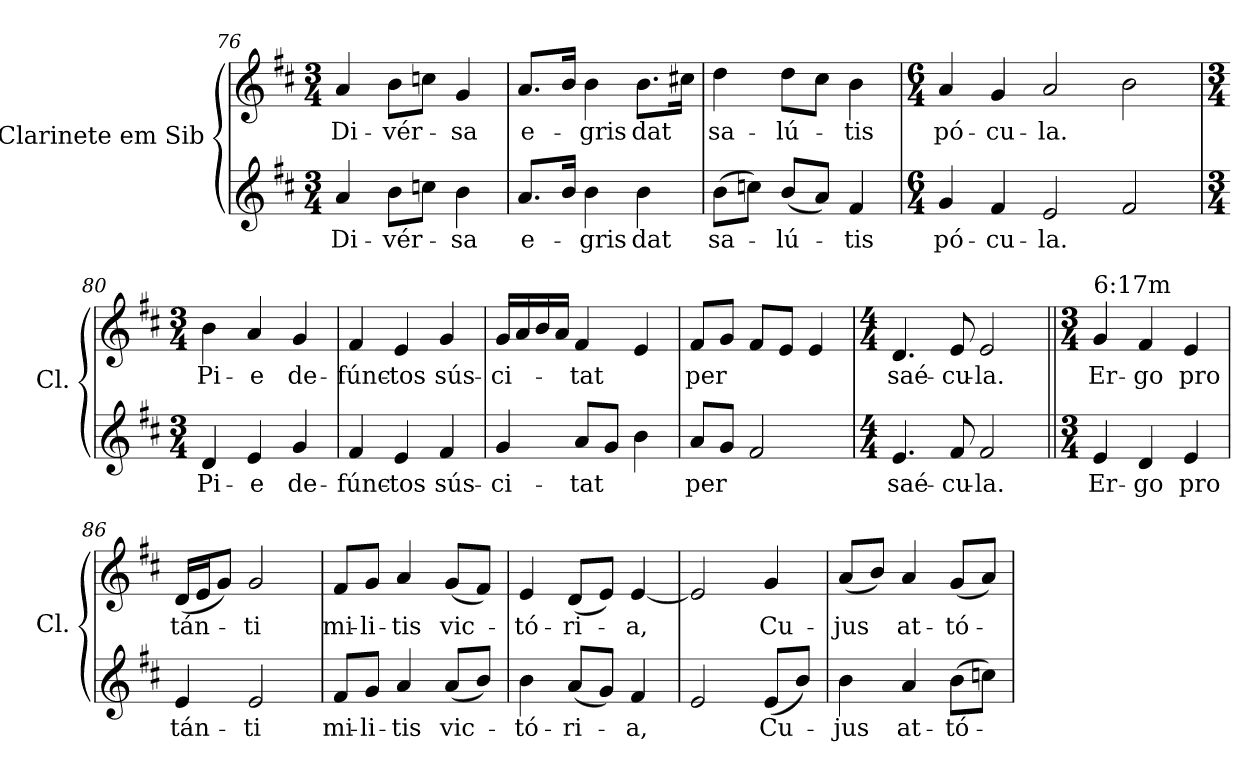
**kern	**text	**kern	**text
*part2	*part2	*part1	*part1
*staff2	*staff2	*staff1	*staff1
*I"Clarinete em Sib	*	*I"Clarinete em Sib	*
*I'Cl.	*	*I'Cl.	*
*clefG2	*	*clefG2	*
*ITrd1c2	*	*ITrd1c2	*
*k[]	*	*k[]	*
*C:	*	*C:	*
*M3/4	*	*M3/4	*
=76	=76	=76	=76
!	!LO:LY:b:color=#000000	!	!
!	!	!	!LO:LY:b:color=#000000
4gi/	Di-	4gi/	Di-
!	!LO:LY:b:color=#000000	!	!
!	!	!	!LO:LY:b:color=#000000
8ai\L	-vér-	8ai\L	-vér-
8b-Xi\J	.	8b-Xi\J	.
!	!LO:LY:b:color=#000000	!	!
!	!	!	!LO:LY:b:color=#000000
4ai\	-sa	4fi/	-sa
=77	=77	=77	=77
!	!LO:LY:b:color=#000000	!	!
!	!	!	!LO:LY:b:color=#000000
8.gi/L	e-	8.gi/L	e-
16ai/Jk	.	16ai/Jk	.
!	!LO:LY:b:color=#000000	!	!
!	!	!	!LO:LY:b:color=#000000
4ai\	-gris	4ai\	-gris
!	!LO:LY:b:color=#000000	!	!
!	!	!	!LO:LY:b:color=#000000
4ai\	dat	8.ai\L	dat
.	.	16bni\Jk	.
=78	=78	=78	=78
!	!LO:LY:b:color=#000000	!	!
!	!	!	!LO:LY:b:color=#000000
(8ai\L	sa-	4cci\	sa-
8b-Xi\J)	.	.	.
!	!LO:LY:b:color=#000000	!	!
!	!	!	!LO:LY:b:color=#000000
(8ai/L	-lú-	8cci\L	-lú-
8gi/J)	.	8bi\J	.
!	!LO:LY:b:color=#000000	!	!
!	!	!	!LO:LY:b:color=#000000
4ei/	-tis	4ai\	-tis
=79	=79	=79	=79
*M6/4	*	*M6/4	*
!	!LO:LY:b:color=#000000	!	!
!	!	!	!LO:LY:b:color=#000000
4fi/	pó-	4gi/	pó-
!	!LO:LY:b:color=#000000	!	!
!	!	!	!LO:LY:b:color=#000000
4ei/	-cu-	4fi/	-cu-
!	!LO:LY:b:color=#000000	!	!
!	!	!	!LO:LY:b:color=#000000
2di/	-la.	2gi/	-la.
2ei/	.	2ai\	.
!!LO:LB:g=z
=80	=80	=80	=80
*M3/4	*	*M3/4	*
!	!LO:LY:b:color=#000000	!	!
!	!	!	!LO:LY:b:color=#000000
4ci/	Pi-	4ai\	Pi-
!	!LO:LY:b:color=#000000	!	!
!	!	!	!LO:LY:b:color=#000000
4di/	-e	4gi/	-e
!	!LO:LY:b:color=#000000	!	!
!	!	!	!LO:LY:b:color=#000000
4fi/	de-	4fi/	de-
=81	=81	=81	=81
!	!LO:LY:b:color=#000000	!	!
!	!	!	!LO:LY:b:color=#000000
4ei/	-fúnc-	4ei/	-fúnc-
!	!LO:LY:b:color=#000000	!	!
!	!	!	!LO:LY:b:color=#000000
4di/	-tos	4di/	-tos
!	!LO:LY:b:color=#000000	!	!
!	!	!	!LO:LY:b:color=#000000
4ei/	sús-	4fi/	sús-
=82	=82	=82	=82
!	!LO:LY:b:color=#000000	!	!
!	!	!	!LO:LY:b:color=#000000
4fi/	-ci-	16fi/LL	-ci-
.	.	16gi/	.
.	.	16ai/	.
.	.	16gi/JJ	.
!	!LO:LY:b:color=#000000	!	!
!	!	!	!LO:LY:b:color=#000000
8gi/L	-tat	4ei/	-tat
8fi/J	.	.	.
4ai\	.	4di/	.
=83	=83	=83	=83
!	!LO:LY:b:color=#000000	!	!
!	!	!	!LO:LY:b:color=#000000
8gi/L	per	8ei/L	per
8fi/J	.	8fi/J	.
2ei/	.	8ei/L	.
.	.	8di/J	.
.	.	4di/	.
=84	=84	=84	=84
*M4/4	*	*M4/4	*
!	!LO:LY:b:color=#000000	!	!
!	!	!	!LO:LY:b:color=#000000
4.di/	saé-	4.ci/	saé-
!	!LO:LY:b:color=#000000	!	!
!	!	!	!LO:LY:b:color=#000000
8ei/	-cu-	8di/	-cu-
!	!LO:LY:b:color=#000000	!	!
!	!	!	!LO:LY:b:color=#000000
2ei/	-la.	2di/	-la.
!!LO:LB:g=z
=85||	=85||	=85||	=85||
*M3/4	*	*M3/4	*
!	!LO:LY:b:color=#000000	!	!
!	!	!LO:TX:a:t=6&colon;17m	!
!	!	!	!LO:LY:b:color=#000000
4di/	Er-	4fi/	Er-
!	!LO:LY:b:color=#000000	!	!
!	!	!	!LO:LY:b:color=#000000
4ci/	-go	4ei/	-go
!	!LO:LY:b:color=#000000	!	!
!	!	!	!LO:LY:b:color=#000000
4di/	pro	4di/	pro
=86	=86	=86	=86
!	!LO:LY:b:color=#000000	!	!
!	!	!	!LO:LY:b:color=#000000
4di/	tán-	(16ci/LL	tán-
.	.	16di/J	.
.	.	8fi/J)	.
!	!LO:LY:b:color=#000000	!	!
!	!	!	!LO:LY:b:color=#000000
2di/	-ti	2fi/	-ti
=87	=87	=87	=87
!	!LO:LY:b:color=#000000	!	!
!	!	!	!LO:LY:b:color=#000000
8ei/L	mi-	8ei/L	mi-
!	!LO:LY:b:color=#000000	!	!
!	!	!	!LO:LY:b:color=#000000
8fi/J	-li-	8fi/J	-li-
!	!LO:LY:b:color=#000000	!	!
!	!	!	!LO:LY:b:color=#000000
4gi/	-tis	4gi/	-tis
!	!LO:LY:b:color=#000000	!	!
!	!	!	!LO:LY:b:color=#000000
(8gi/L	vic-	(8fi/L	vic-
8ai/J)	.	8ei/J)	.
=88	=88	=88	=88
!	!LO:LY:b:color=#000000	!	!
!	!	!	!LO:LY:b:color=#000000
4ai\	-tó-	4di/	-tó-
!	!LO:LY:b:color=#000000	!	!
!	!	!	!LO:LY:b:color=#000000
(8gi/L	-ri-	(8ci/L	-ri-
8fi/J)	.	8di/J)	.
!	!LO:LY:b:color=#000000	!	!
!	!	!	!LO:LY:b:color=#000000
4ei/	-a,	[4di/	-a,
=89	=89	=89	=89
2di/	.	2di/]	.
!	!LO:LY:b:color=#000000	!	!
!	!	!	!LO:LY:b:color=#000000
(8di/L	Cu-	4fi/	Cu-
8ai/J)	.	.	.
=90	=90	=90	=90
!	!LO:LY:b:color=#000000	!	!
!	!	!	!LO:LY:b:color=#000000
4ai\	-jus	(8gi/L	-jus
.	.	8ai/J)	.
!	!LO:LY:b:color=#000000	!	!
!	!	!	!LO:LY:b:color=#000000
4gi/	at-	4gi/	at-
!	!LO:LY:b:color=#000000	!	!
!	!	!	!LO:LY:b:color=#000000
(8ai\L	-tó-	(8fi/L	-tó-
8b-Xi\J)	.	8gi/J)	.
=	=	=	=
*-	*-	*-	*-
